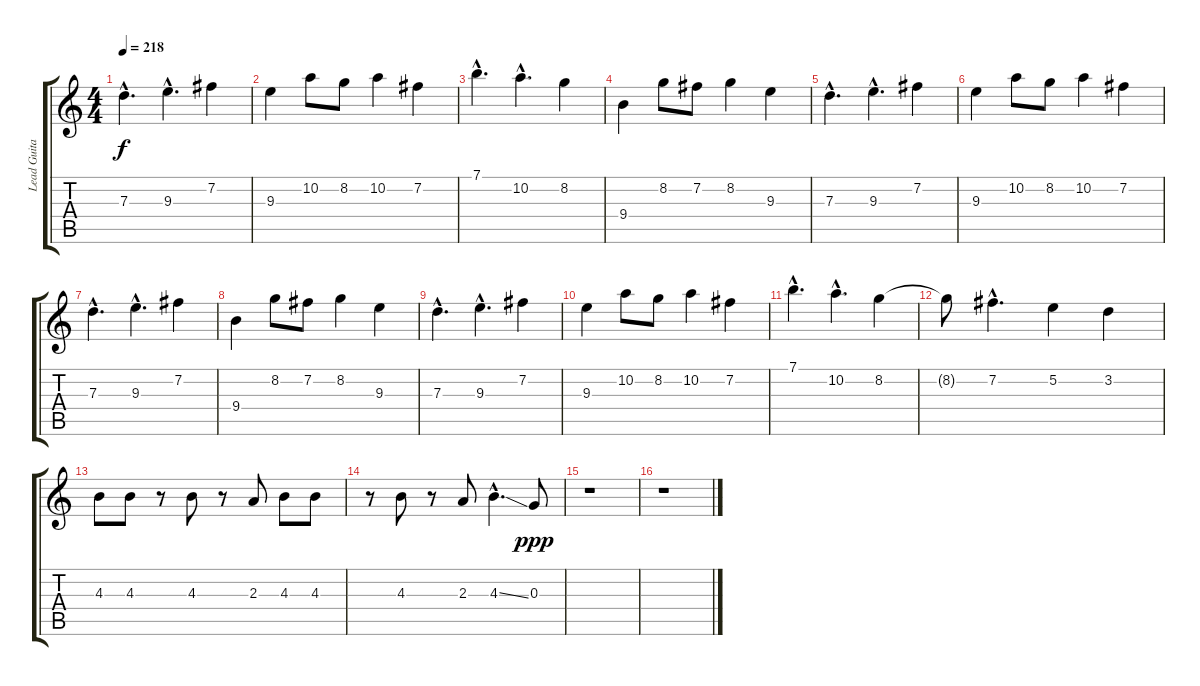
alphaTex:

\track ("Lead Guitar 2" "Lead Guita") {instrument distortionguitar}
\staff {score tabs}
\tuning (E4 B3 G3 D3 A2 E2) {hide}
\ts (4 4)
\tempo 218
\clef g2
\ks c
7.3{hac}.4{d dy f} 9.3{hac}.4{d} 7.2.4 |
9.3.4 10.2.8 8.2.8 10.2.4 7.2.4 |
7.1{hac}.4{d} 10.2{hac}.4{d} 8.2.4 |
9.4.4 8.2.8 7.2.8 8.2.4 9.3.4 |
7.3{hac}.4{d} 9.3{hac}.4{d} 7.2.4 |
9.3.4 10.2.8 8.2.8 10.2.4 7.2.4 |
7.3{hac}.4{d} 9.3{hac}.4{d} 7.2.4 |
9.4.4 8.2.8 7.2.8 8.2.4 9.3.4 |
7.3{hac}.4{d} 9.3{hac}.4{d} 7.2.4 |
9.3.4 10.2.8 8.2.8 10.2.4 7.2.4 |
7.1{hac}.4{d} 10.2{hac}.4{d} 8.2.4 |
8.2{t}.8 7.2{hac}.4{d} 5.2.4 3.2.4 |
4.3.8 4.3.8 r.8 4.3.8 r.8 2.3.8 4.3.8 4.3.8 |
r.8 4.3.8 r.8 2.3.8 4.3{ss hac}.4{d} 0.3.8{dy ppp} |
r.1 |
r.1
